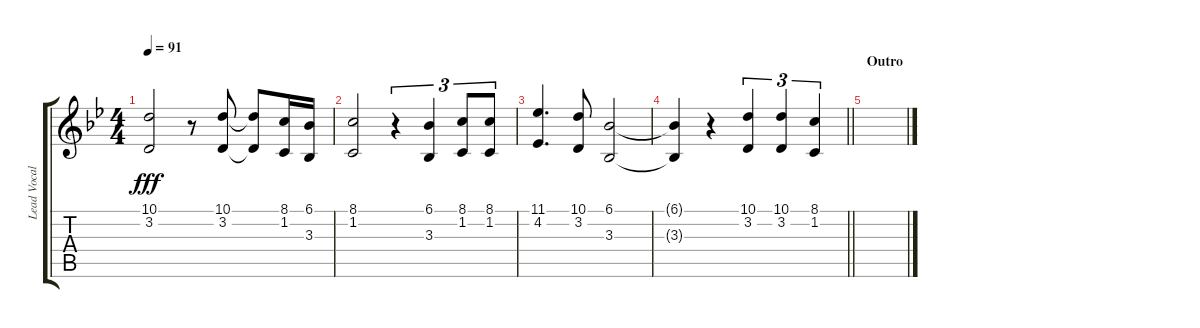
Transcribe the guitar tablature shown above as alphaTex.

\track ("Lead Vocals" "Lead Vocal") {instrument tenorsax}
\staff {score tabs}
\tuning (E4 B3 G3 D3 A2 E2) {hide}
\ts (4 4)
\tempo 91
\clef g2
\ks bb
(10.1 3.2).2{dy fff} r.8 (10.1 3.2).8 (10.1{t} 3.2{t}).8 (8.1 1.2).16 (6.1 3.3).16 |
(8.1 1.2).2 r.4{tu (3 2)} (6.1 3.3).4{tu (3 2)} (8.1 1.2).8{tu (3 2)} (8.1 1.2).8{tu (3 2)} |
(11.1 4.2).4{d} (10.1 3.2).8 (6.1 3.3).2 |
\barLineRight lightlight
(6.1{t} 3.3{t}).4 r.4 (10.1 3.2).4{tu (3 2)} (10.1 3.2).4{tu (3 2)} (8.1 1.2).4{tu (3 2)} |
\section ("" "Outro")
